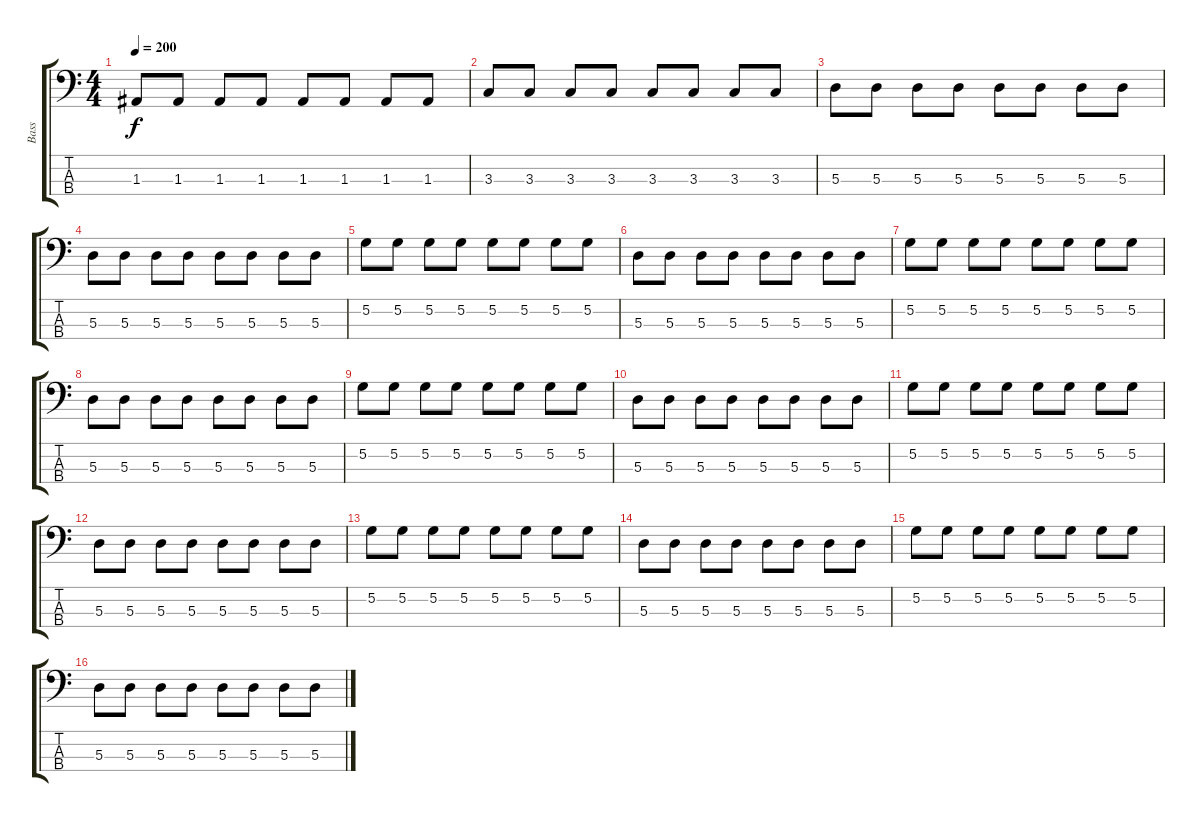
\track ("Bass" "Bass") {instrument electricbasspick}
\staff {score tabs}
\tuning (G2 D2 A1 E1) {hide}
\ts (4 4)
\tempo 200
\clef f4
\ks c
1.3.8{dy f} 1.3.8 1.3.8 1.3.8 1.3.8 1.3.8 1.3.8 1.3.8 |
3.3.8 3.3.8 3.3.8 3.3.8 3.3.8 3.3.8 3.3.8 3.3.8 |
5.3.8 5.3.8 5.3.8 5.3.8 5.3.8 5.3.8 5.3.8 5.3.8 |
5.3.8 5.3.8 5.3.8 5.3.8 5.3.8 5.3.8 5.3.8 5.3.8 |
5.2.8 5.2.8 5.2.8 5.2.8 5.2.8 5.2.8 5.2.8 5.2.8 |
5.3.8 5.3.8 5.3.8 5.3.8 5.3.8 5.3.8 5.3.8 5.3.8 |
5.2.8 5.2.8 5.2.8 5.2.8 5.2.8 5.2.8 5.2.8 5.2.8 |
5.3.8 5.3.8 5.3.8 5.3.8 5.3.8 5.3.8 5.3.8 5.3.8 |
5.2.8 5.2.8 5.2.8 5.2.8 5.2.8 5.2.8 5.2.8 5.2.8 |
5.3.8 5.3.8 5.3.8 5.3.8 5.3.8 5.3.8 5.3.8 5.3.8 |
5.2.8 5.2.8 5.2.8 5.2.8 5.2.8 5.2.8 5.2.8 5.2.8 |
5.3.8 5.3.8 5.3.8 5.3.8 5.3.8 5.3.8 5.3.8 5.3.8 |
5.2.8 5.2.8 5.2.8 5.2.8 5.2.8 5.2.8 5.2.8 5.2.8 |
5.3.8 5.3.8 5.3.8 5.3.8 5.3.8 5.3.8 5.3.8 5.3.8 |
5.2.8 5.2.8 5.2.8 5.2.8 5.2.8 5.2.8 5.2.8 5.2.8 |
5.3.8 5.3.8 5.3.8 5.3.8 5.3.8 5.3.8 5.3.8 5.3.8
